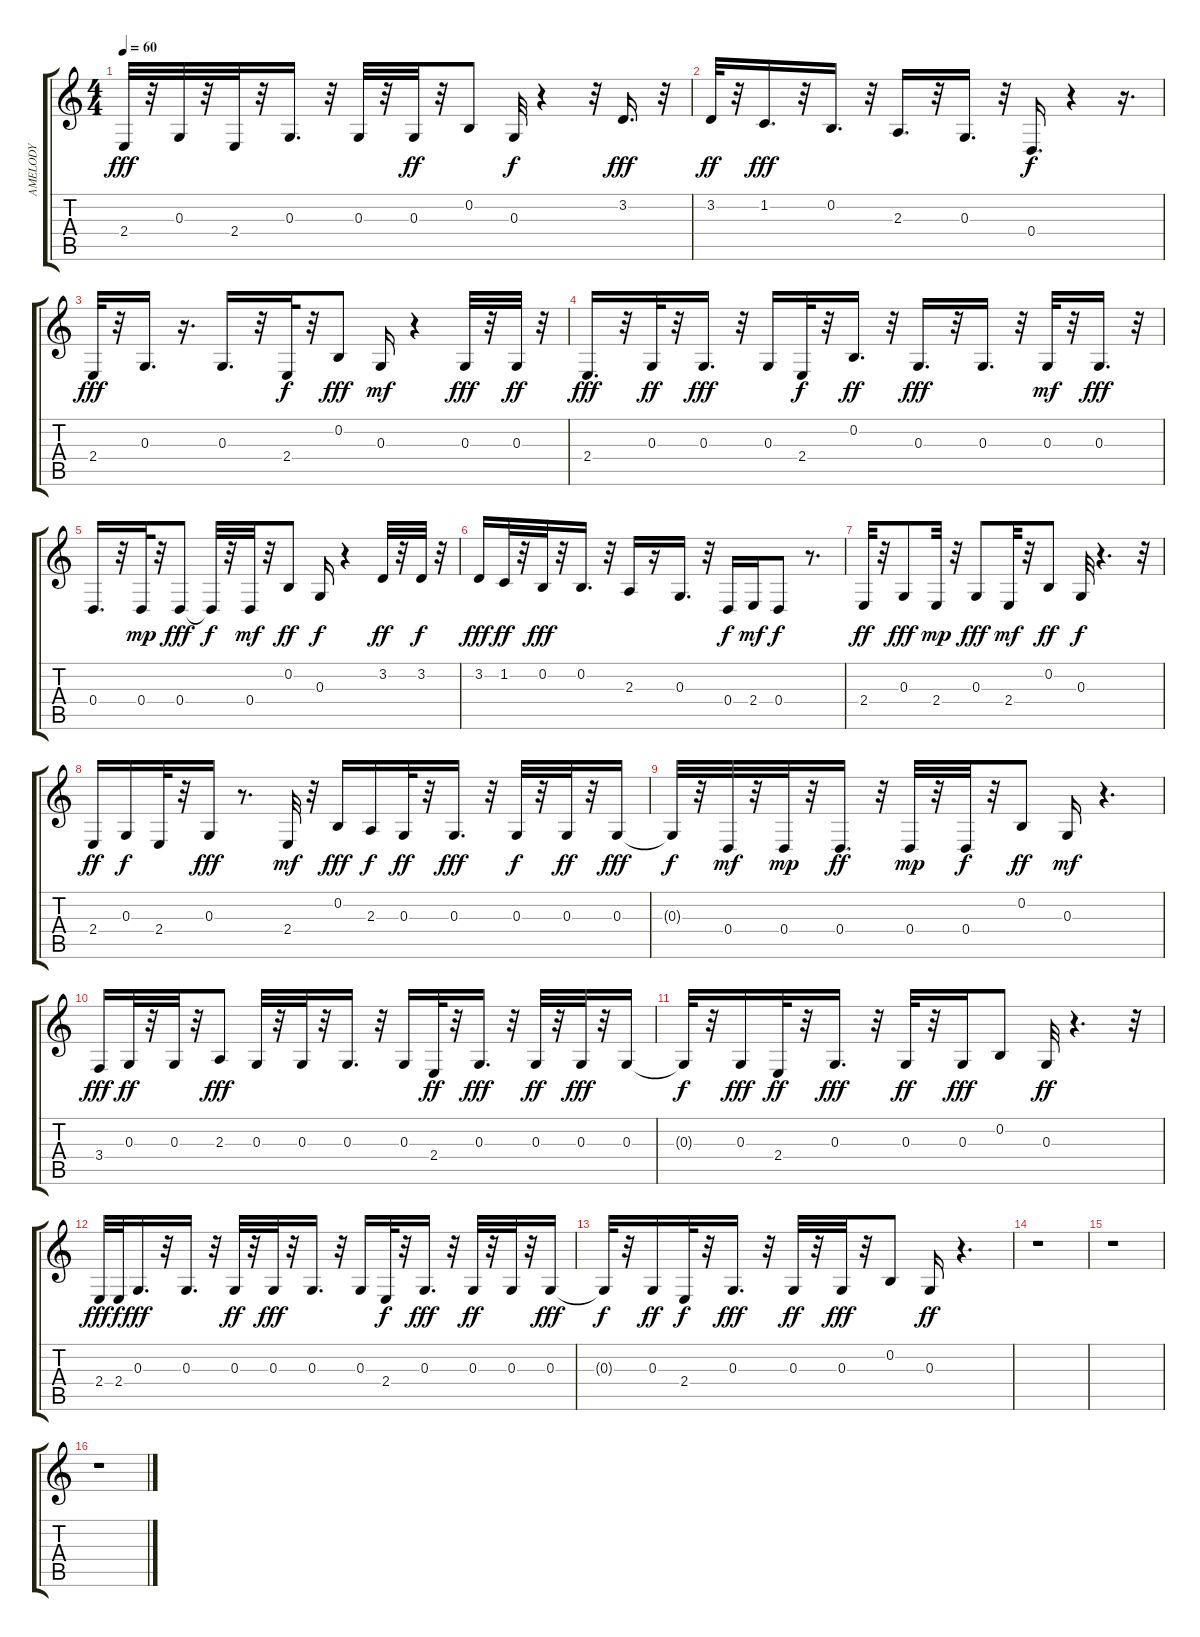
\track ("AMELODY             " "AMELODY   ") {instrument vibraphone}
\staff {score tabs}
\tuning (E4 B3 G3 D3 A2 E2) {hide}
\ts (4 4)
\tempo 60
\clef g2
\ks c
2.4.32{dy fff} r.32 0.3.32 r.32 2.4.32 r.32 0.3.16{d} r.32 0.3.32 r.32 0.3.32{dy ff} r.32 0.2.8 0.3.32{dy f} r.4 r.32 3.2.16{d dy fff} r.32 |
3.2.32{dy ff} r.32 1.2.16{d dy fff} r.32 0.2.16{d} r.32 2.3.16{d} r.32 0.3.16{d} r.32 0.4.16{d dy f} r.4 r.16{d} |
2.4.32{dy fff} r.32 0.3.16{d} r.16{d} 0.3.16{d} r.32 2.4.32{dy f} r.32 0.2.8{dy fff} 0.3.16{dy mf} r.4 0.3.32{dy fff} r.32 0.3.32{dy ff} r.32 |
2.4.16{d dy fff} r.32 0.3.32{dy ff} r.32 0.3.16{d dy fff} r.32 0.3.16 2.4.32{dy f} r.32 0.2.16{d dy ff} r.32 0.3.16{d dy fff} r.32 0.3.16{d} r.32 0.3.32{dy mf} r.32 0.3.16{d dy fff} r.32 |
0.4.16{d} r.32 0.4.32{dy mp} r.32 0.4.8{dy fff} 0.4{t}.32{dy f} r.32 0.4.32{dy mf} r.32 0.2.8{dy ff} 0.3.16{dy f} r.4 3.2.32{dy ff} r.32 3.2.32{dy f} r.32 |
3.2.16{dy fff} 1.2.32{dy ff} r.32 0.2.32{dy fff} r.32 0.2.16{d} r.32 2.3.16 r.16 0.3.16{d} r.32 0.4.16{dy f} 2.4.16{dy mf} 0.4.8{dy f} r.8{d} |
2.4.32{dy ff} r.32 0.3.8{dy fff} 2.4.32{dy mp} r.32 0.3.8{dy fff} 2.4.32{dy mf} r.32 0.2.8{dy ff} 0.3.32{dy f} r.4{d} r.32 |
2.4.16{dy ff} 0.3.16{dy f} 2.4.32 r.32 0.3.16{dy fff} r.8{d} 2.4.32{dy mf} r.32 0.2.16{dy fff} 2.3.16{dy f} 0.3.32{dy ff} r.32 0.3.16{d dy fff} r.32 0.3.32{dy f} r.32 0.3.32{dy ff} r.32 0.3.16{dy fff} |
0.3{t}.32{dy f} r.32 0.4.32{dy mf} r.32 0.4.32{dy mp} r.32 0.4.16{d dy ff} r.32 0.4.32{dy mp} r.32 0.4.32{dy f} r.32 0.2.8{dy ff} 0.3.16{dy mf} r.4{d} |
3.4.16{dy fff} 0.3.32{dy ff} r.32 0.3.32 r.32 2.3.8{dy fff} 0.3.32 r.32 0.3.32 r.32 0.3.16{d} r.32 0.3.16 2.4.32{dy ff} r.32 0.3.16{d dy fff} r.32 0.3.32{dy ff} r.32 0.3.32{dy fff} r.32 0.3.16 |
0.3{t}.32{dy f} r.32 0.3.16{dy fff} 2.4.32{dy ff} r.32 0.3.16{d dy fff} r.32 0.3.32{dy ff} r.32 0.3.16{dy fff} 0.2.8 0.3.32{dy ff} r.4{d} r.32 |
2.4.32{dy fff} 2.4.32{dy f} 0.3.16{d dy fff} r.32 0.3.16{d} r.32 0.3.32{dy ff} r.32 0.3.32{dy fff} r.32 0.3.16{d} r.32 0.3.16 2.4.32{dy f} r.32 0.3.16{d dy fff} r.32 0.3.32{dy ff} r.32 0.3.32 r.32 0.3.16{dy fff} |
0.3{t}.32{dy f} r.32 0.3.16{dy ff} 2.4.32{dy f} r.32 0.3.16{d dy fff} r.32 0.3.32{dy ff} r.32 0.3.32{dy fff} r.32 0.2.8 0.3.16{dy ff} r.4{d} |
r.1 |
r.1 |
r.1
